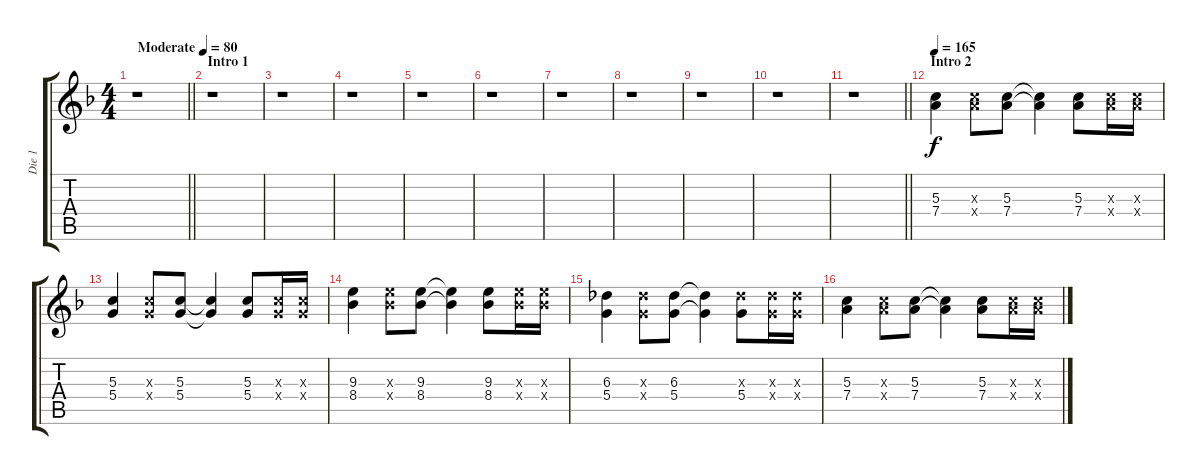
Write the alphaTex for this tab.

\track ("Die 1" "Die 1") {instrument distortionguitar}
\staff {score tabs}
\tuning (E4 B3 G3 D3 A2 E2) {hide}
\ts (4 4)
\tempo (80 "Moderate")
\clef g2
\barLineRight lightlight
\ks dminor
r.1{dy f instrument distortionguitar} |
\section ("" "Intro 1")
r.1 |
r.1 |
r.1 |
r.1 |
r.1 |
r.1 |
r.1 |
r.1 |
r.1 |
\barLineRight lightlight
r.1 |
\section ("" "Intro 2")
\tempo 165
(5.3 7.4).4 (5.3{x} 7.4{x}).8 (5.3 7.4).8 (5.3{t} 7.4{t}).4 (5.3 7.4).8 (5.3{x} 7.4{x}).16 (5.3{x} 7.4{x}).16 |
(5.3 5.4).4 (5.3{x} 5.4{x}).8 (5.3 5.4).8 (5.3{t} 5.4{t}).4 (5.3 5.4).8 (5.3{x} 5.4{x}).16 (5.3{x} 5.4{x}).16 |
(9.3 8.4).4 (9.3{x} 8.4{x}).8 (9.3 8.4).8 (9.3{t} 8.4{t}).4 (9.3 8.4).8 (9.3{x} 8.4{x}).16 (9.3{x} 8.4{x}).16 |
(6.3 5.4).4 (6.3{x} 5.4{x}).8 (6.3 5.4).8 (6.3{t} 5.4{t}).4 (6.3{x} 5.4).8 (6.3{x} 5.4{x}).16 (6.3{x} 5.4{x}).16 |
(5.3 7.4).4 (5.3{x} 7.4{x}).8 (5.3 7.4).8 (5.3{t} 7.4{t}).4 (5.3 7.4).8 (5.3{x} 7.4{x}).16 (5.3{x} 7.4{x}).16
